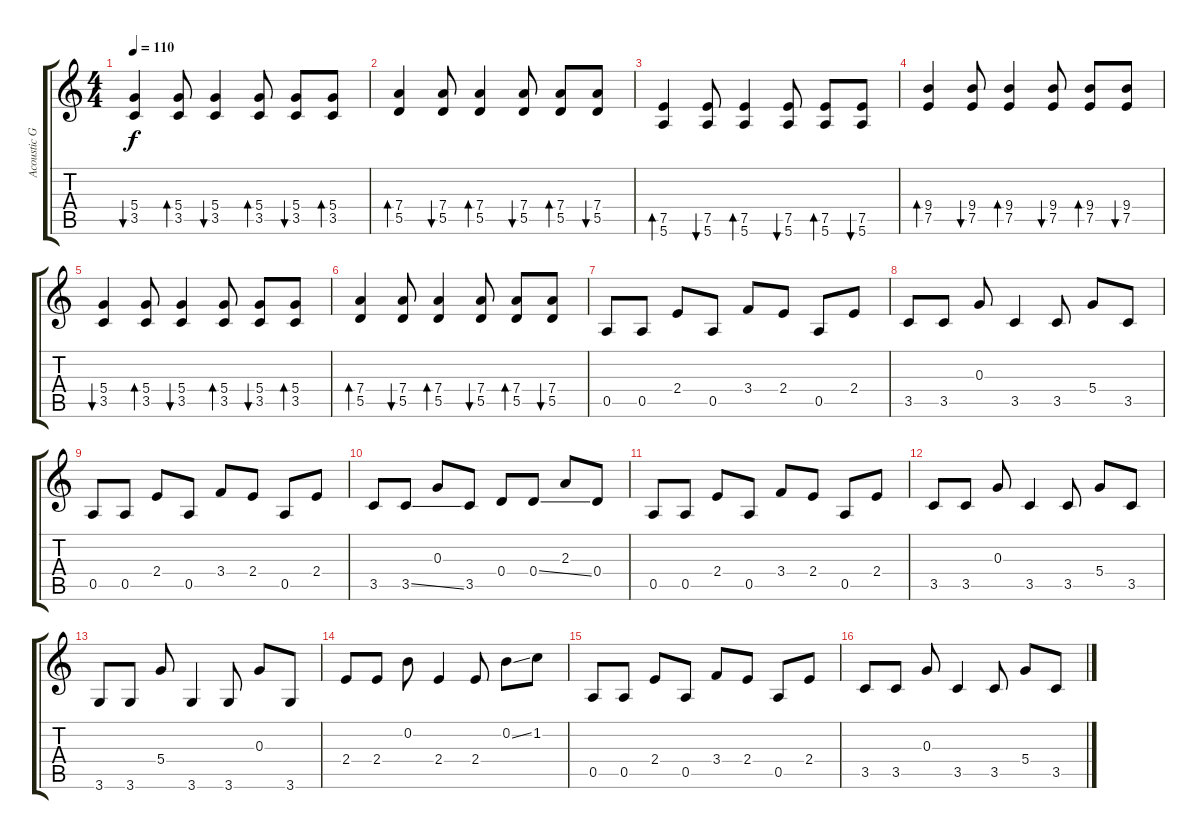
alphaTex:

\track ("Acoustic Guitar" "Acoustic G") {instrument acousticguitarsteel}
\staff {score tabs}
\tuning (E4 B3 G3 D3 A2 E2) {hide}
\ts (4 4)
\tempo 110
\clef g2
\ks c
(5.4 3.5).4{bu 120 dy f} (5.4 3.5).8{bd 120} (5.4 3.5).4{bu 120} (5.4 3.5).8{bd 120} (5.4 3.5).8{bu 120} (5.4 3.5).8{bd 120} |
(7.4 5.5).4{bd 120} (7.4 5.5).8{bu 120} (7.4 5.5).4{bd 120} (7.4 5.5).8{bu 120} (7.4 5.5).8{bd 120} (7.4 5.5).8{bu 60} |
(7.5 5.6).4{bd 60} (7.5 5.6).8{bu 60} (7.5 5.6).4{bd 60} (7.5 5.6).8{bu 60} (7.5 5.6).8{bd 60} (7.5 5.6).8{bu 60} |
(9.4 7.5).4{bd 60} (9.4 7.5).8{bu 60} (9.4 7.5).4{bd 60} (9.4 7.5).8{bu 60} (9.4 7.5).8{bd 60} (9.4 7.5).8{bu 60} |
(5.4 3.5).4{bu 120} (5.4 3.5).8{bd 120} (5.4 3.5).4{bu 120} (5.4 3.5).8{bd 120} (5.4 3.5).8{bu 120} (5.4 3.5).8{bd 120} |
(7.4 5.5).4{bd 120} (7.4 5.5).8{bu 120} (7.4 5.5).4{bd 120} (7.4 5.5).8{bu 120} (7.4 5.5).8{bd 120} (7.4 5.5).8{bu 60} |
0.5.8 0.5.8 2.4.8 0.5.8 3.4.8 2.4.8 0.5.8 2.4.8 |
3.5.8 3.5.8 0.3.8 3.5.4 3.5.8 5.4.8 3.5.8 |
0.5.8 0.5.8 2.4.8 0.5.8 3.4.8 2.4.8 0.5.8 2.4.8 |
3.5.8 3.5{ss}.8 0.3.8 3.5.8 0.4.8 0.4{ss}.8 2.3.8 0.4.8 |
0.5.8 0.5.8 2.4.8 0.5.8 3.4.8 2.4.8 0.5.8 2.4.8 |
3.5.8 3.5.8 0.3.8 3.5.4 3.5.8 5.4.8 3.5.8 |
3.6.8 3.6.8 5.4.8 3.6.4 3.6.8 0.3.8 3.6.8 |
2.4.8 2.4.8 0.2.8 2.4.4 2.4.8 0.2{ss}.8 1.2.8 |
0.5.8 0.5.8 2.4.8 0.5.8 3.4.8 2.4.8 0.5.8 2.4.8 |
3.5.8 3.5.8 0.3.8 3.5.4 3.5.8 5.4.8 3.5.8
